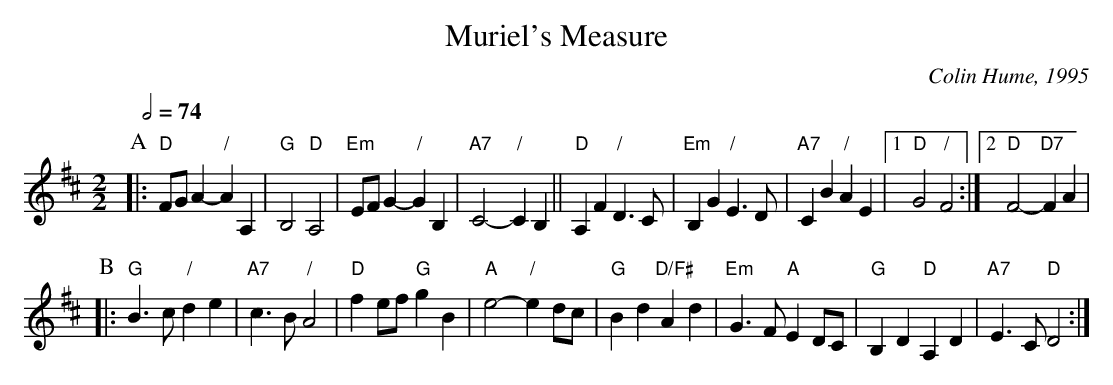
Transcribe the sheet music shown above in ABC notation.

X:1
T:Muriel's Measure
C:Colin Hume, 1995
L:1/4
M:2/2
Q:1/2=74
K:D
P:A
|: "D"F/G/A- "/"AA, | "G"B,2 "D"A,2 | "Em"E/F/G- "/"GB, | "A7"C2- "/"CB, || "D"A,F "/"D3/C/ | "Em"B,G "/"E3/D/ | "A7"CB "/"AE |1 "D"G2 "/"F2 :|2 "D"F2- "D7"FA |
P:B
|: "G"B3/c/ "/"de | "A7"c3/B/ "/"A2 | "D"fe/f/ "G"gB | "A"e2- "/"ed/c/ | "G"Bd "D/F#"Ad | "Em"G3/F/ "A"ED/C/ | "G"B,D "D"A,D | "A7"E3/C/ "D"D2 :|
